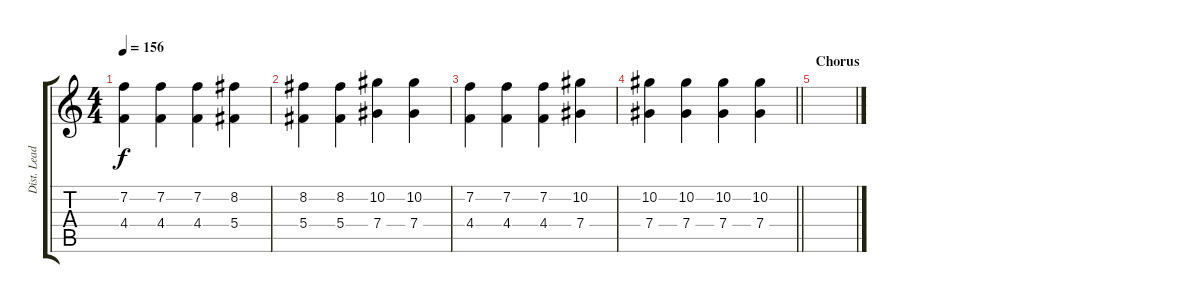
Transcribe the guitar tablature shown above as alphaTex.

\track ("Dist. Lead Guitar" "Dist. Lead") {instrument distortionguitar}
\staff {score tabs}
\tuning (Eb4 Bb3 Gb3 Db3 Ab2 Db2) {hide}
\ts (4 4)
\tempo 156
\clef g2
\ks c
(7.2 4.4).4{dy f} (7.2 4.4).4 (7.2 4.4).4 (8.2 5.4).4 |
(8.2 5.4).4 (8.2 5.4).4 (10.2 7.4).4 (10.2 7.4).4 |
(7.2 4.4).4 (7.2 4.4).4 (7.2 4.4).4 (10.2 7.4).4 |
\barLineRight lightlight
(10.2 7.4).4 (10.2 7.4).4 (10.2 7.4).4 (10.2 7.4).4 |
\section ("" "Chorus")
